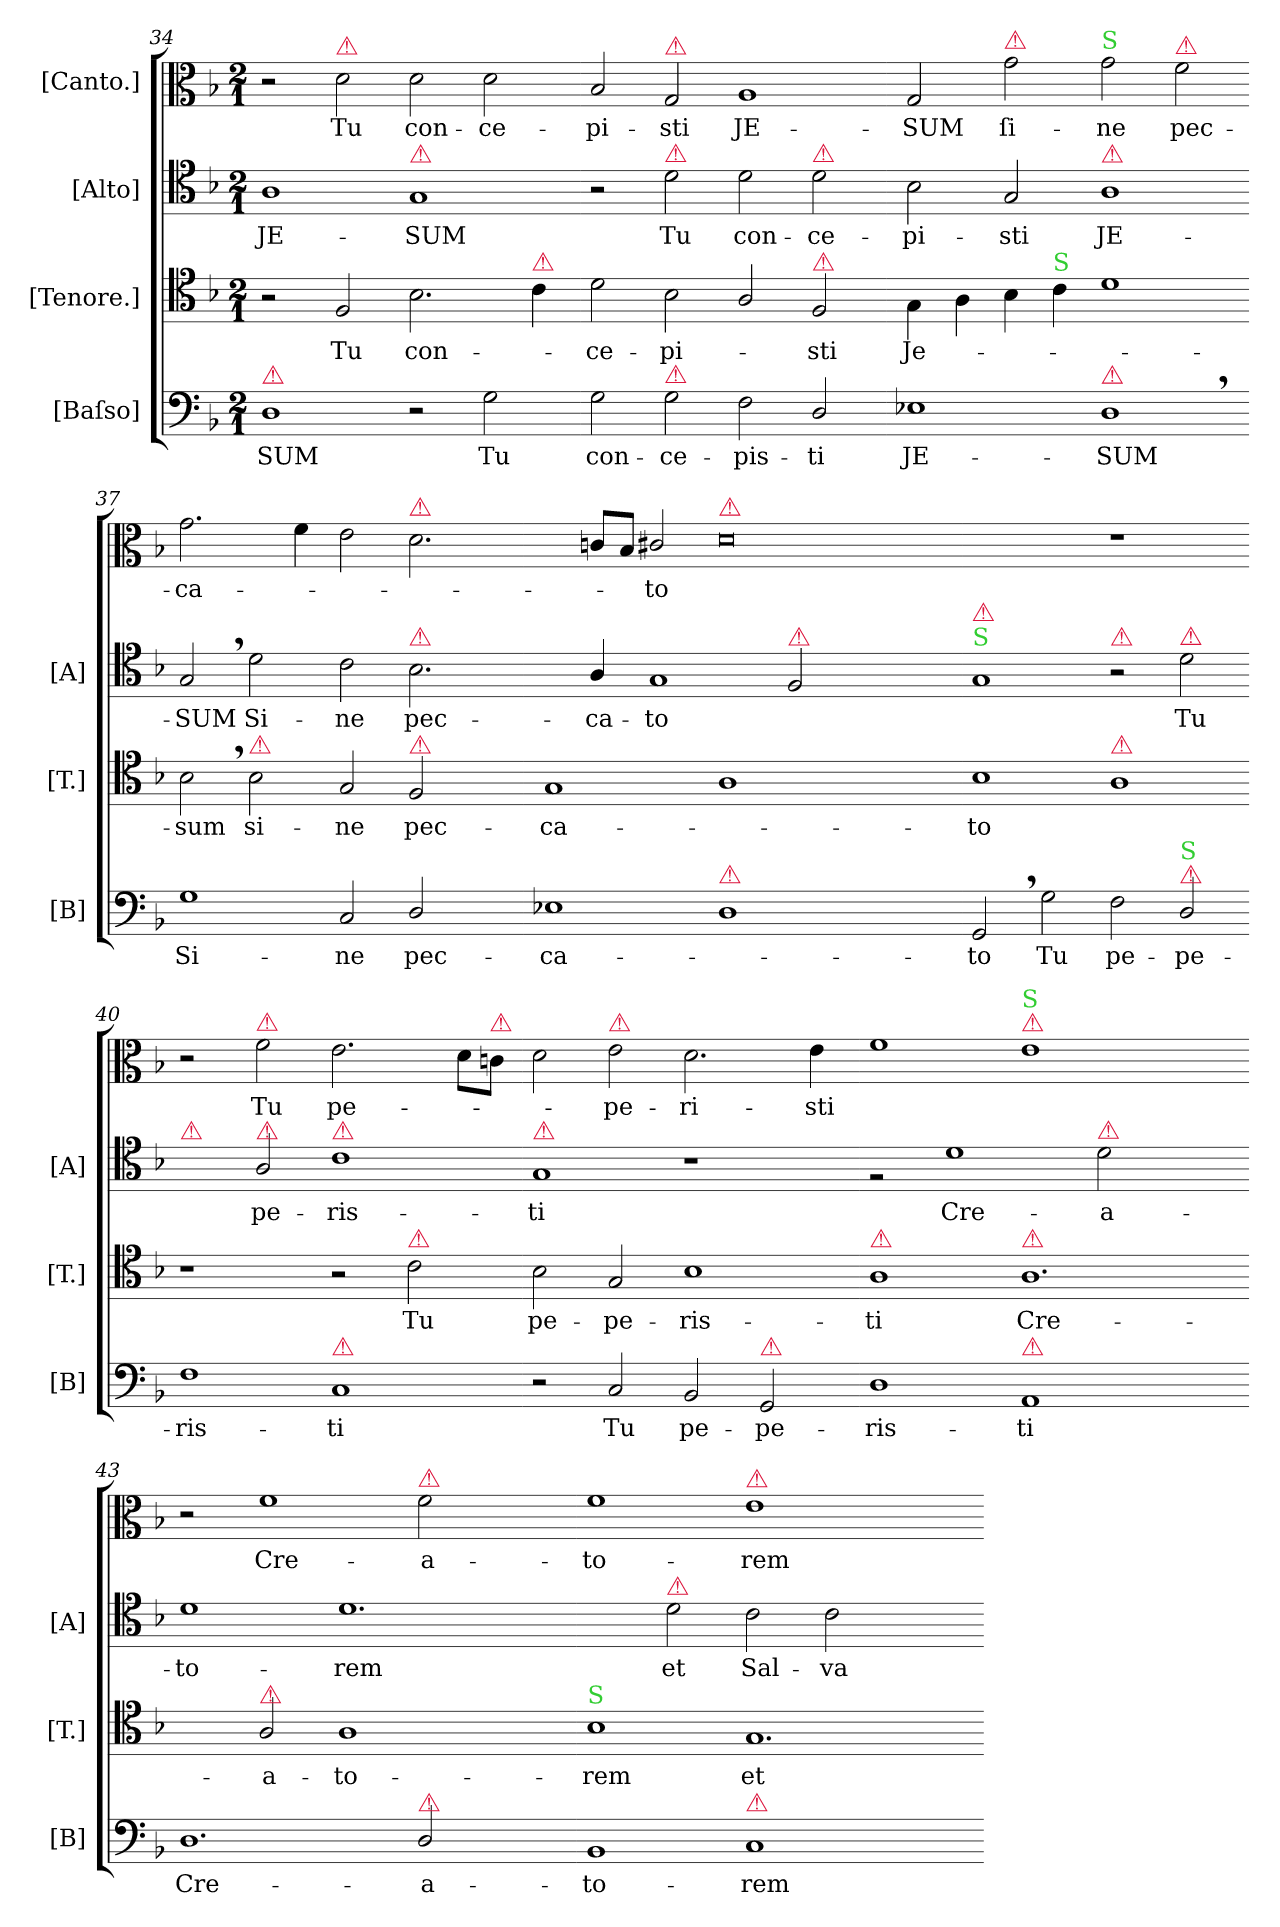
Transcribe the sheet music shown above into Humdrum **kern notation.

**kern	**text	**kern	**text	**kern	**text	**kern	**text
*part4	*part4	*part3	*part3	*part2	*part2	*part1	*part1
*staff4	*staff4	*staff3	*staff3	*staff2	*staff2	*staff1	*staff1
*I"[Baſso]	*	*I"[Tenore.]	*	*I"[Alto]	*	*I"[Canto.]	*
*I'[B]	*	*I'[T.]	*	*I'[A]	*	*	*
*clefF4	*	*clefC4	*	*clefC4	*	*clefC3	*
*k[b-]	*	*k[b-]	*	*k[b-]	*	*k[b-]	*
*M2/1	*	*M2/1	*	*M2/1	*	*M2/1	*
=34	=34	=34	=34	=34	=34	=34	=34
!LO:TX:a:color=crimson:t=⚠	!	!	!	!	!	!	!
1D	-SUM	2r	.	1A	JE-	2r	.
!	!	!	!	!	!	!LO:TX:a:color=crimson:t=⚠	!
!	!	!	!LO:LY:i	!	!	!	!
.	.	2F/	Tu	.	.	2d\	Tu
!	!	!	!	!LO:TX:a:color=crimson:t=⚠	!	!	!
!	!	!	!LO:LY:i	!	!	!	!
2r	.	2.B-\	con-	1G	-SUM	2d\	con-
!	!LO:LY:i	!	!	!	!	!	!
2G\	Tu	.	.	.	.	2d\	-ce-
!	!	!LO:TX:a:color=crimson:t=⚠	!	!	!	!	!
.	.	4c\	.	.	.	.	.
=35-	=35-	=35-	=35-	=35-	=35-	=35-	=35-
!	!LO:LY:i	!	!LO:LY:i	!	!	!	!
2G\	con-	2d\	-ce-	2r	.	2B-/	-pi-
!	!	!	!	!	!	!LO:TX:a:color=crimson:t=⚠	!
!	!	!	!	!LO:TX:a:color=crimson:t=⚠	!	!	!
!LO:TX:a:color=crimson:t=⚠	!	!	!	!	!	!	!
!	!LO:LY:i	!	!LO:LY:i	!	!LO:LY:i	!	!
2G\	-ce-	2B-\	-pi-	2d\	Tu	2G/	-sti
!	!LO:LY:i	!	!	!	!LO:LY:i	!	!
2F\	-pis-	2A/	.	2d\	con-	1A	JE-
!	!	!	!	!LO:TX:a:color=crimson:t=⚠	!	!	!
!	!	!LO:TX:a:color=crimson:t=⚠	!	!	!	!	!
!	!LO:LY:i	!	!LO:LY:i	!	!LO:LY:i	!	!
2D/	-ti	2F/	-sti	2d\	-ce-	.	.
=36-	=36-	=36-	=36-	=36-	=36-	=36-	=36-
!	!LO:LY:i	!	!	!	!LO:LY:i	!	!
1E-X	JE-	4G\	Je-	2B-\	-pi-	2G/	-SUM
.	.	4A\	.	.	.	.	.
!	!	!	!	!	!	!LO:TX:a:color=crimson:t=⚠	!
!	!	!	!	!	!LO:LY:i	!	!
.	.	4B-\	.	2G/	-sti	2g\	ſi-
!	!	!LO:TX:a:color=limegreen:t=S	!	!	!	!	!
.	.	4c\	.	.	.	.	.
!	!	!	!	!	!	!LO:TX:a:color=limegreen:t=S	!
!	!	!	!	!LO:TX:a:color=crimson:t=⚠	!	!	!
!LO:TX:a:color=crimson:t=⚠	!	!	!	!	!	!	!
!	!LO:LY:i	!	!	!	!LO:LY:i	!	!
1D,<	-SUM	1d	.	1A	JE-	2g\	-ne
!	!	!	!	!	!	!LO:TX:a:color=crimson:t=⚠	!
.	.	.	.	.	.	2f\	pec-
=37-	=37-	=37-	=37-	=37-	=37-	=37-	=37-
!	!	!	!	!	!LO:LY:i	!	!
1G	Si-	2B-,<\	-sum	2G,</	-SUM	2.g\	-ca-
!	!	!LO:TX:a:color=crimson:t=⚠	!	!	!	!	!
.	.	2B-\	si-	2d\	Si-	.	.
.	.	.	.	.	.	4f\	.
2C/	-ne	2G/	-ne	2c\	-ne	2e\	.
!	!	!	!	!	!	!LO:TX:a:color=crimson:t=⚠	!
!	!	!	!	!LO:TX:a:color=crimson:t=⚠	!	!	!
!	!	!LO:TX:a:color=crimson:t=⚠	!	!	!	!	!
2D/	pec-	2F/	pec-	2.B-\	pec-	2.d\	.
4ryy	.	4ryy	.	.	.	.	.
=38-	=38-	=38-	=38-	=38-	=38-	=38-	=38-
1E-X	-ca-	1G	-ca-	4ryy	.	4ryy	.
.	.	.	.	4A/	-ca-	8cn/L	.
.	.	.	.	.	.	8B-/J	.
.	.	.	.	1G	-to	2c#X/	-to
!	!	!	!	!	!	!LO:TX:a:color=crimson:t=⚠	!
!LO:TX:a:color=crimson:t=⚠	!	!	!	!	!	!	!
1D	.	1A	.	.	.	0d	.
!	!	!	!	!LO:TX:a:color=crimson:t=⚠	!	!	!
.	.	.	.	2F/	.	.	.
1ryy	.	1ryy	.	1ryy	.	.	.
=39-	=39-	=39-	=39-	=39-	=39-	=39-	=39-
!	!	!	!	!LO:TX:a:color=limegreen:t=S	!	!	!
!	!	!	!	!LO:TX:a:color=crimson:t=⚠	!	!	!
2GG,</	-to	1B-	-to	1G	.	1ryy	.
2G\	Tu	.	.	.	.	.	.
!	!	!	!	!LO:TX:a:color=crimson:t=⚠	!	!	!
!	!	!LO:TX:a:color=crimson:t=⚠	!	!	!	!	!
2F\	pe-	1A	.	2r	.	1r	.
!	!	!	!	!LO:TX:a:color=crimson:t=⚠	!	!	!
!LO:TX:a:color=crimson:t=⚠	!	!	!	!	!	!	!
!LO:TX:a:color=limegreen:t=S	!	!	!	!	!	!	!
2D/	-pe-	.	.	2d\	Tu	.	.
=40-	=40-	=40-	=40-	=40-	=40-	=40-	=40-
!	!	!	!	!LO:TX:a:color=crimson:t=⚠	!	!	!
1F	-ris-	1r	.	2c/yy	-pe-	2r	.
!	!	!	!	!	!	!LO:TX:a:color=crimson:t=⚠	!
!	!	!	!	!LO:TX:a:color=crimson:t=⚠	!	!	!
.	.	.	.	2A/	-pe-	2f\	Tu
!	!	!	!	!LO:TX:a:color=crimson:t=⚠	!	!	!
!LO:TX:a:color=crimson:t=⚠	!	!	!	!	!	!	!
1C	-ti	2r	.	1c	-ris-	2.e\	pe-
!	!	!LO:TX:a:color=crimson:t=⚠	!	!	!	!	!
.	.	2c\	Tu	.	.	.	.
.	.	.	.	.	.	8d\L	.
!	!	!	!	!	!	!LO:TX:a:color=crimson:t=⚠	!
.	.	.	.	.	.	8cn\J	.
=41-	=41-	=41-	=41-	=41-	=41-	=41-	=41-
!	!	!	!	!LO:TX:a:color=crimson:t=⚠	!	!	!
2r	.	2B-\	pe-	1G	-ti	2d\	.
!	!	!	!	!	!	!LO:TX:a:color=crimson:t=⚠	!
!	!LO:LY:i	!	!	!	!	!	!
2C/	Tu	2G/	-pe-	.	.	2e\	-pe-
!	!LO:LY:i	!	!	!	!	!	!
2BB-/	pe-	1B-	-ris-	1r	.	2.d\	-ri-
!LO:TX:a:color=crimson:t=⚠	!	!	!	!	!	!	!
!	!LO:LY:i	!	!	!	!	!	!
2GG/	-pe-	.	.	.	.	.	.
.	.	.	.	.	.	4e\	-sti
=42-	=42-	=42-	=42-	=42-	=42-	=42-	=42-
!	!	!LO:TX:a:color=crimson:t=⚠	!	!	!	!	!
!	!LO:LY:i	!	!	!	!	!	!
1D	-ris-	1A	-ti	2rF	.	1f	.
.	.	.	.	1d	Cre-	.	.
!	!	!	!	!	!	!LO:TX:a:color=crimson:t=⚠	!
!	!	!	!	!	!	!LO:TX:a:color=limegreen:t=S	!
!	!	!LO:TX:a:color=crimson:t=⚠	!	!	!	!	!
!LO:TX:a:color=crimson:t=⚠	!	!	!	!	!	!	!
!	!LO:LY:i	!	!	!	!	!	!
1AA	-ti	1.A	Cre-	.	.	1e	.
!	!	!	!	!LO:TX:a:color=crimson:t=⚠	!	!	!
.	.	.	.	2d\	-a-	.	.
2ryy	.	.	.	2ryy	.	2ryy	.
=43-	=43-	=43-	=43-	=43-	=43-	=43-	=43-
1.D	Cre-	2ryy	.	1d	-to-	2r	.
!	!	!LO:TX:a:color=crimson:t=⚠	!	!	!	!	!
.	.	2A/	-a-	.	.	1f	Cre-
.	.	1A	-to-	1.d	-rem	.	.
!	!	!	!	!	!	!LO:TX:a:color=crimson:t=⚠	!
!LO:TX:a:color=crimson:t=⚠	!	!	!	!	!	!	!
2D/	-a-	.	.	.	.	2f\	-a-
2ryy	.	2ryy	.	.	.	2ryy	.
=44-	=44-	=44-	=44-	=44-	=44-	=44-	=44-
!	!	!LO:TX:a:color=limegreen:t=S	!	!	!	!	!
1BB-	-to-	1B-	-rem	2ryy	.	1f	-to-
!	!	!	!	!LO:TX:a:color=crimson:t=⚠	!	!	!
.	.	.	.	2d\	et	.	.
!	!	!	!	!	!	!LO:TX:a:color=crimson:t=⚠	!
!LO:TX:a:color=crimson:t=⚠	!	!	!	!	!	!	!
1C	-rem	1.G	et	2c\	Sal-	1e	-rem
.	.	.	.	2c\	-va-	.	.
2ryy	.	.	.	2ryy	.	2ryy	.
=-	=-	=-	=-	=-	=-	=-	=-
*-	*-	*-	*-	*-	*-	*-	*-
